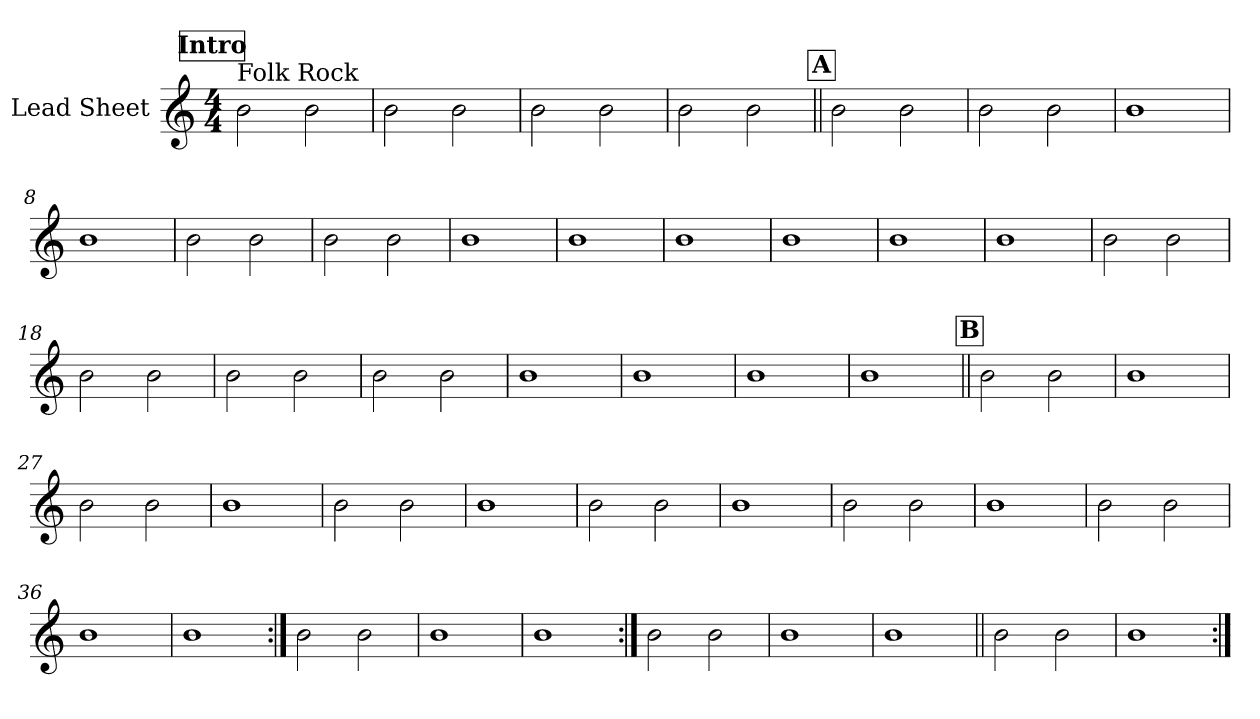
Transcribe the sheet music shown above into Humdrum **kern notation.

**kern
*part1
*staff1
*I"Lead Sheet
*clefG2
*k[]
*M4/4
*MM95
!!LO:REH:place=s1:a:fs=14:t=Intro
=1
!LO:TX:a:t=Folk Rock
2b\
2b\
=2
2b\
2b\
=3
2b\
2b\
=4
2b\
2b\
!!LO:LB:g=z
!!LO:REH:place=s1:a:fs=14:t=A
=5||
2b\
2b\
=6
2b\
2b\
=7
1b
=8
1b
!!LO:LB:g=z
=9
2b\
2b\
=10
2b\
2b\
=11
1b
=12
1b
!!LO:LB:g=z
=13
1b
=14
1b
=15
1b
=16
1b
!!LO:LB:g=z
=17
2b\
2b\
=18
2b\
2b\
=19
2b\
2b\
=20
2b\
2b\
!!LO:LB:g=z
=21
1b
=22
1b
=23
1b
=24
1b
!!LO:LB:g=z
!!LO:REH:place=s1:a:fs=14:t=B
=25||
2b\
2b\
=26
1b
=27
2b\
2b\
=28
1b
!!LO:LB:g=z
=29
2b\
2b\
=30
1b
=31
2b\
2b\
=32
1b
!!LO:LB:g=z
=33
2b\
2b\
=34
1b
=35
2b\
2b\
=36
1b
!!LO:LB:g=z
=37
1b
=38:|!
2b\
2b\
=39
1b
=40
1b
!!LO:PB:g=z
=41:|!
2b\
2b\
=42
1b
=43
1b
!!LO:LB:g=z
=44||
2b\
2b\
=45
1b
=:|!
*-
